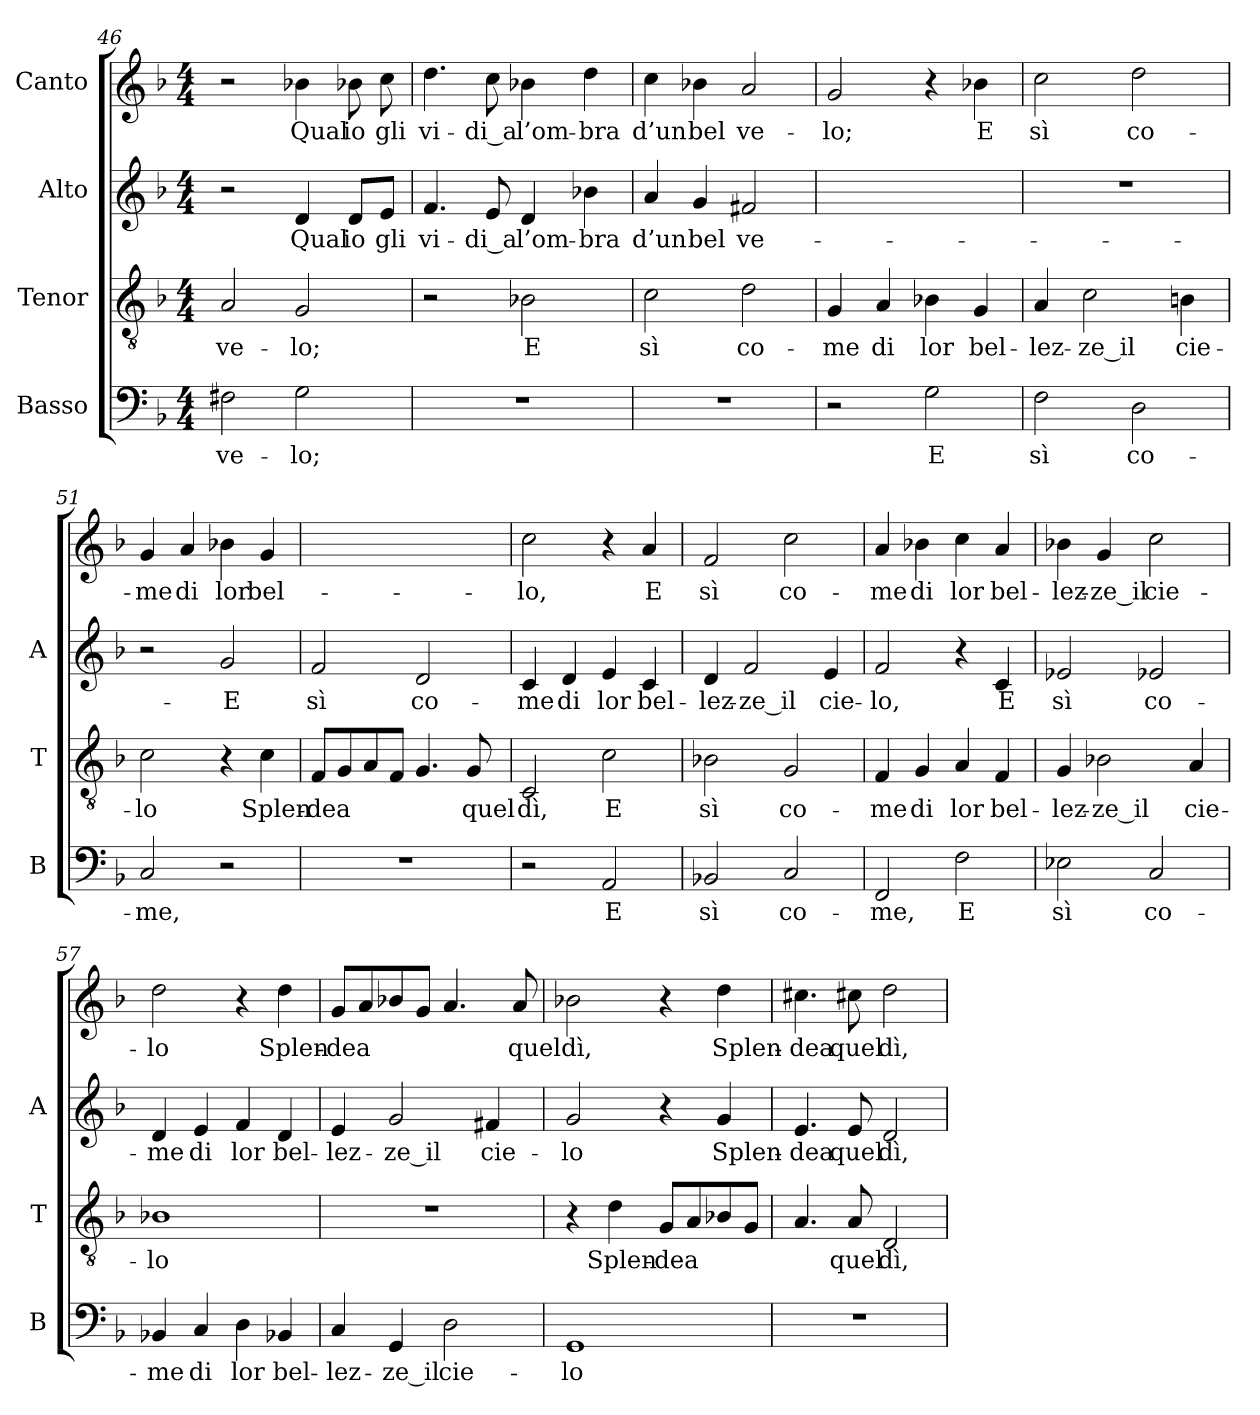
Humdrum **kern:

**kern	**text	**kern	**text	**kern	**text	**kern	**text
*part4	*part4	*part3	*part3	*part2	*part2	*part1	*part1
*staff4	*staff4	*staff3	*staff3	*staff2	*staff2	*staff1	*staff1
*I"Basso	*	*I"Tenor	*	*I"Alto	*	*I"Canto	*
*I'B	*	*I'T	*	*I'A	*	*	*
*clefF4	*	*clefGv2	*	*clefG2	*	*clefG2	*
*k[b-]	*	*k[b-]	*	*k[b-]	*	*k[b-]	*
*F:	*	*F:	*	*F:	*	*F:	*
*M4/4	*	*M4/4	*	*M4/4	*	*M4/4	*
=46	=46	=46	=46	=46	=46	=46	=46
2F#X	ve-	2A	ve-	2r	.	2r	.
2G	-lo;	2G	-lo;	4d	-Qual	4b-X	-Qual
.	.	.	.	8d/L	-io	8b-X	-io
.	.	.	.	8e/J	-gli	8cc	-gli
=47	=47	=47	=47	=47	=47	=47	=47
1r	.	2r	.	4.f	vi-	4.dd	vi-
.	.	.	.	8e	-di_a	8cc	-di_a
.	.	2B-X	-E	4d	l’om-	4b-X	l’om-
.	.	.	.	4b-X	-bra	4dd	-bra
=48	=48	=48	=48	=48	=48	=48	=48
1r	.	2c	-sì	4a	-d’un	4cc	-d’un
.	.	.	.	4g	-bel	4b-X	-bel
.	.	2d	co-	2f#X	ve-	2a	ve-
=49	=49	=49	=49	=49	=49	=49	=49
2r	.	4G	-me	1ryy	.	2g	-lo;
.	.	4A	-di	.	.	.	.
2G	-E	4B-X	-lor	.	.	4r	.
.	.	4G	bel-	.	.	4b-X	-E
=50	=50	=50	=50	=50	=50	=50	=50
2F	-sì	4A	lez-	1r	.	2cc	-sì
.	.	2c	-ze_il	.	.	.	.
2D	co-	.	.	.	.	2dd	co-
.	.	4B	cie-	.	.	.	.
=51	=51	=51	=51	=51	=51	=51	=51
2C	-me,	2c	-lo	2r	.	4g	-me
.	.	.	.	.	.	4a	-di
2r	.	4r	.	2g	-E	4b-X	-lor
.	.	4c	Splen-	.	.	4g	bel-
=52	=52	=52	=52	=52	=52	=52	=52
1r	.	8FL	-dea	2f	-sì	1ryy	.
.	.	8G	.	.	.	.	.
.	.	8A	.	.	.	.	.
.	.	8FJ	.	.	.	.	.
.	.	4.G	.	2d	co-	.	.
.	.	8G	-quel	.	.	.	.
=53	=53	=53	=53	=53	=53	=53	=53
2r	.	2C	-dì,	4c	-me	2cc	-lo,
.	.	.	.	4d	-di	.	.
2AA	-E	2c	-E	4e	-lor	4r	.
.	.	.	.	4c	bel-	4a	-E
=54	=54	=54	=54	=54	=54	=54	=54
2BB-X	-sì	2B-X	-sì	4d	lez-	2f	-sì
.	.	.	.	2f	-ze_il	.	.
2C	co-	2G	co-	.	.	2cc	co-
.	.	.	.	4e	cie-	.	.
=55	=55	=55	=55	=55	=55	=55	=55
2FF	-me,	4F	-me	2f	-lo,	4a	-me
.	.	4G	-di	.	.	4b-X	-di
2F	-E	4A	-lor	4r	.	4cc	-lor
.	.	4F	bel-	4c	-E	4a	bel-
=56	=56	=56	=56	=56	=56	=56	=56
2E-X	-sì	4G	lez-	2e-X	-sì	4b-X	lez-
.	.	2B-X	-ze_il	.	.	4g	-ze_il
2C	co-	.	.	2e-X	co-	2cc	cie-
.	.	4A	cie-	.	.	.	.
=57	=57	=57	=57	=57	=57	=57	=57
4BB-X	-me	1B-X	-lo	4d	-me	2dd	-lo
4C	-di	.	.	4e	-di	.	.
4D	-lor	.	.	4f	-lor	4r	.
4BB-X	bel-	.	.	4d	bel-	4dd	Splen-
=58	=58	=58	=58	=58	=58	=58	=58
4C	lez-	1r	.	4e	lez-	8gL	-dea
.	.	.	.	.	.	8a	.
4GG	-ze_il	.	.	2g	-ze_il	8b-X	.
.	.	.	.	.	.	8gJ	.
2D	cie-	.	.	.	.	4.a	.
.	.	.	.	4f#X	cie-	.	.
.	.	.	.	.	.	8a	-quel
=59	=59	=59	=59	=59	=59	=59	=59
1GG	-lo	4r	.	2g	-lo	2b-X	-dì,
.	.	4d	Splen-	.	.	.	.
.	.	8GL	-dea	4r	.	4r	.
.	.	8A	.	.	.	.	.
.	.	8B-X	.	4g	Splen-	4dd	Splen-
.	.	8GJ	.	.	.	.	.
=60	=60	=60	=60	=60	=60	=60	=60
1r	.	4.A	.	4.e	-dea	4.cc#X	-dea
.	.	8A	-quel	8e	-quel	8cc#X	-quel
.	.	2D	-dì,	2d	-dì,	2dd	-dì,
=	=	=	=	=	=	=	=
*-	*-	*-	*-	*-	*-	*-	*-
